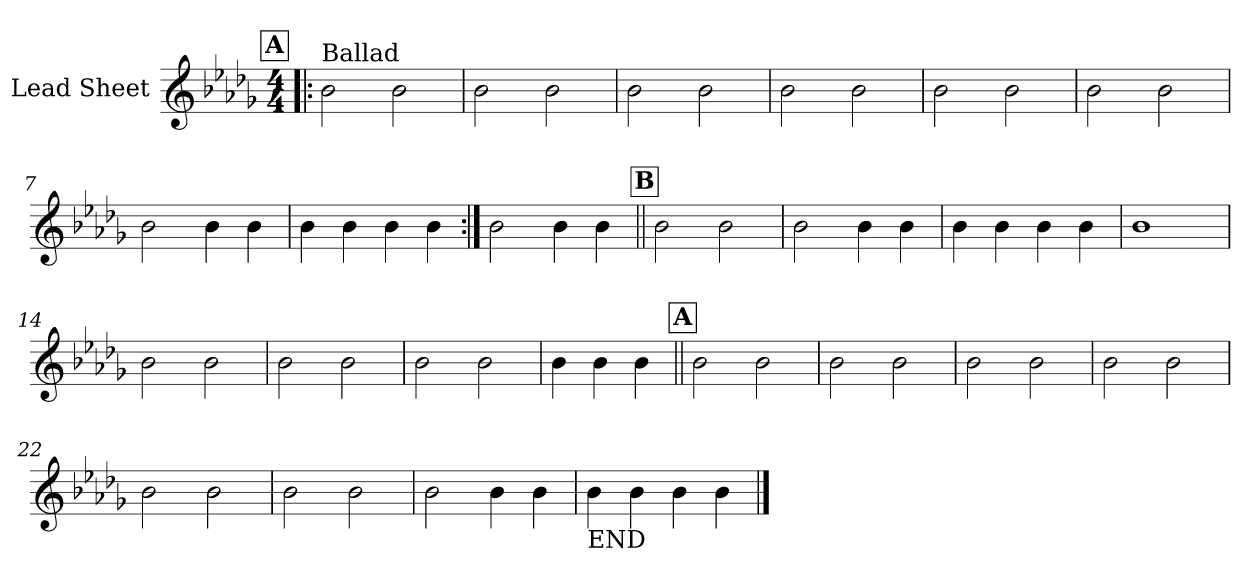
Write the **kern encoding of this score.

**kern
*part1
*staff1
*I"Lead Sheet
*clefG2
*k[b-e-a-d-g-]
*D-:
*M4/4
!!LO:REH:place=s1:a:fs=14:t=A
=1!|:
!LO:TX:a:t=Ballad
2b-\
2b-\
=2
2b-\
2b-\
=3
2b-\
2b-\
=4
2b-\
2b-\
!!LO:LB:g=z
=5
2b-\
2b-\
=6
2b-\
2b-\
=7
2b-\
4b-\
4b-\
=8
4b-\
4b-\
4b-\
4b-\
!!LO:LB:g=z
=9:|!
2b-\
4b-\
4b-\
!!LO:LB:g=z
!!LO:REH:place=s1:a:fs=14:t=B
=10||
2b-\
2b-\
=11
2b-\
4b-\
4b-\
=12
4b-\
4b-\
4b-\
4b-\
=13
1b-
!!LO:LB:g=z
=14
2b-\
2b-\
=15
2b-\
2b-\
=16
2b-\
2b-\
=17
4b-\
4b-\
4b-\
!!LO:LB:g=z
!!LO:REH:place=s1:a:fs=14:t=A
=18||
2b-\
2b-\
=19
2b-\
2b-\
=20
2b-\
2b-\
=21
2b-\
2b-\
!!LO:LB:g=z
=22
2b-\
2b-\
=23
2b-\
2b-\
=24
2b-\
4b-\
4b-\
=25
!LO:TX:b:t=END
4b-\
4b-\
4b-\
4b-\
==
*-
